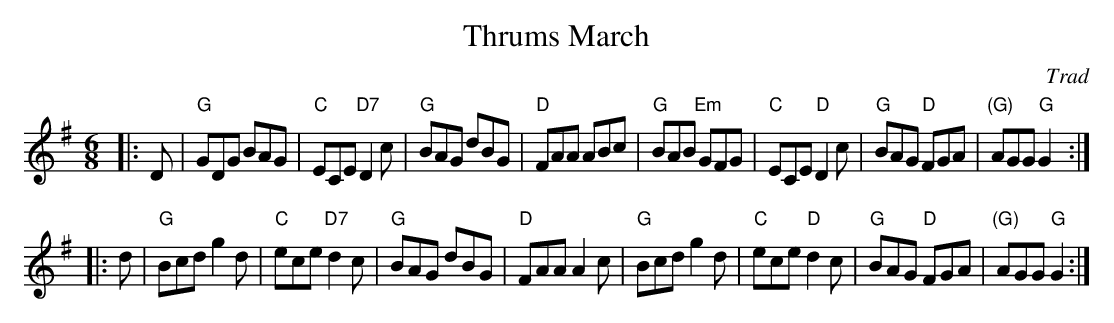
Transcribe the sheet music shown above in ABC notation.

X:1
T: Thrums March
O: Trad
M: 6/8
L: 1/8
K: G
|: D |\
"G"GDG BAG | "C"ECE "D7"D2c | "G"BAG dBG | "D"FAA ABc |\
"G"BAB "Em"GFG | "C"ECE "D"D2c | "G"BAG "D"FGA | "(G)"AGG "G"G2 :|
|: d |\
"G"Bcd g2d | "C"ece "D7"d2c | "G"BAG dBG | "D"FAA A2c |\
"G"Bcd     g2d | "C"ece "D"d2c | "G"BAG "D"FGA | "(G)"AGG "G"G2 :|
